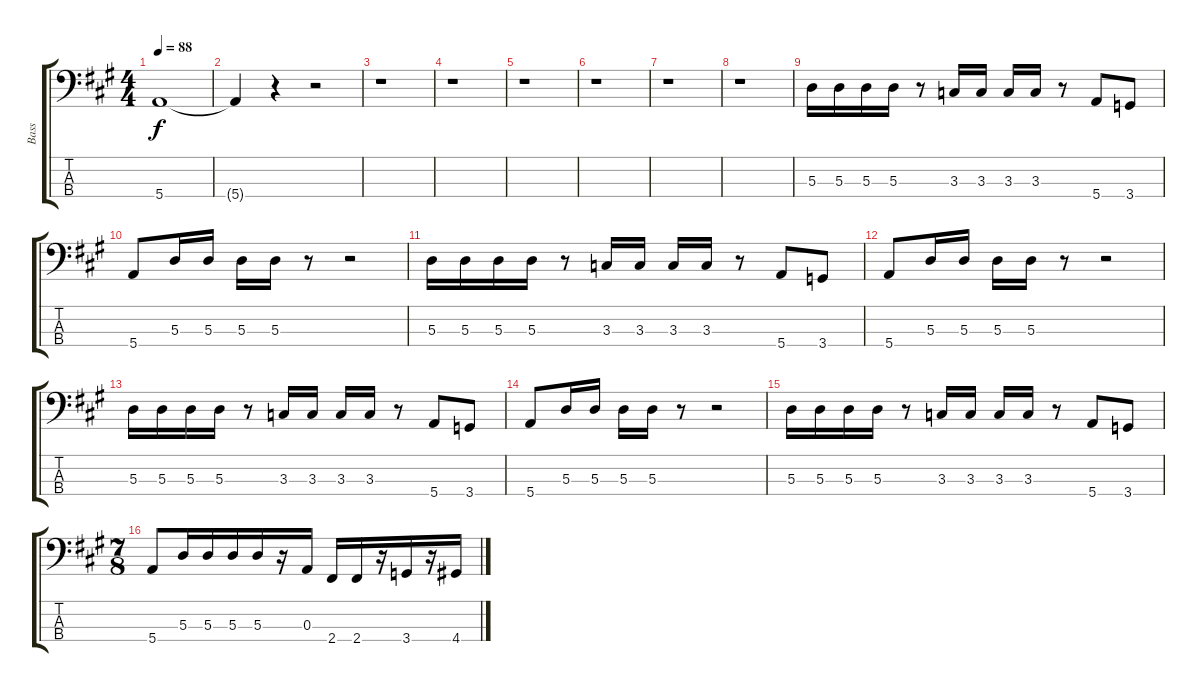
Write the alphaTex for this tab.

\track ("Bass" "Bass") {instrument electricbasspick}
\staff {score tabs}
\tuning (G2 D2 A1 E1) {hide}
\ts (4 4)
\tempo 88
\clef f4
\ks a
5.4.1{dy f} |
5.4{t}.4 r.4 r.2 |
r.1 |
r.1 |
r.1 |
r.1 |
r.1 |
r.1 |
5.3.16 5.3.16 5.3.16 5.3.16 r.8 3.3.16 3.3.16 3.3.16 3.3.16 r.8 5.4.8 3.4.8 |
5.4.8 5.3.16 5.3.16 5.3.16 5.3.16 r.8 r.2 |
5.3.16 5.3.16 5.3.16 5.3.16 r.8 3.3.16 3.3.16 3.3.16 3.3.16 r.8 5.4.8 3.4.8 |
5.4.8 5.3.16 5.3.16 5.3.16 5.3.16 r.8 r.2 |
5.3.16 5.3.16 5.3.16 5.3.16 r.8 3.3.16 3.3.16 3.3.16 3.3.16 r.8 5.4.8 3.4.8 |
5.4.8 5.3.16 5.3.16 5.3.16 5.3.16 r.8 r.2 |
5.3.16 5.3.16 5.3.16 5.3.16 r.8 3.3.16 3.3.16 3.3.16 3.3.16 r.8 5.4.8 3.4.8 |
\ts (7 8)
5.4.8 5.3.16 5.3.16 5.3.16 5.3.16 r.16 0.3.16 2.4.16 2.4.16 r.16 3.4.16 r.16 4.4.16
